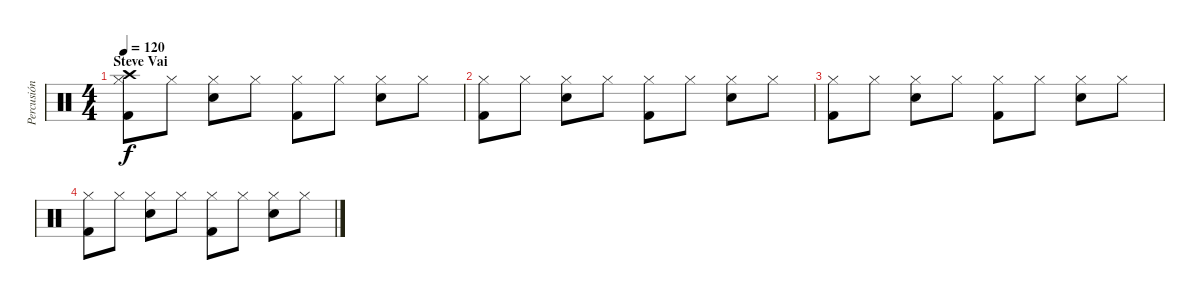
\track ("Percusión" "Percusión") {instrument percussion}
\staff {score}
\articulation defaults
\ts (4 4)
\section ("" "Steve Vai")
\tempo 120
\clef neutral
\ks c
("Kick (hit) 2" "Hi-Hat (closed)" "Crash high (hit)").8{dy f} "Hi-Hat (closed)".8 ("Snare (hit) 2" "Hi-Hat (closed)").8 "Hi-Hat (closed)".8 ("Kick (hit) 2" "Hi-Hat (closed)").8 "Hi-Hat (closed)".8 ("Snare (hit) 2" "Hi-Hat (closed)").8 "Hi-Hat (closed)".8 |
("Kick (hit) 2" "Hi-Hat (closed)").8 "Hi-Hat (closed)".8 ("Snare (hit) 2" "Hi-Hat (closed)").8 "Hi-Hat (closed)".8 ("Kick (hit) 2" "Hi-Hat (closed)").8 "Hi-Hat (closed)".8 ("Snare (hit) 2" "Hi-Hat (closed)").8 "Hi-Hat (closed)".8 |
("Kick (hit) 2" "Hi-Hat (closed)").8 "Hi-Hat (closed)".8 ("Snare (hit) 2" "Hi-Hat (closed)").8 "Hi-Hat (closed)".8 ("Kick (hit) 2" "Hi-Hat (closed)").8 "Hi-Hat (closed)".8 ("Snare (hit) 2" "Hi-Hat (closed)").8 "Hi-Hat (closed)".8 |
("Kick (hit) 2" "Hi-Hat (closed)").8 "Hi-Hat (closed)".8 ("Snare (hit) 2" "Hi-Hat (closed)").8 "Hi-Hat (closed)".8 ("Kick (hit) 2" "Hi-Hat (closed)").8 "Hi-Hat (closed)".8 ("Snare (hit) 2" "Hi-Hat (closed)").8 "Hi-Hat (closed)".8
